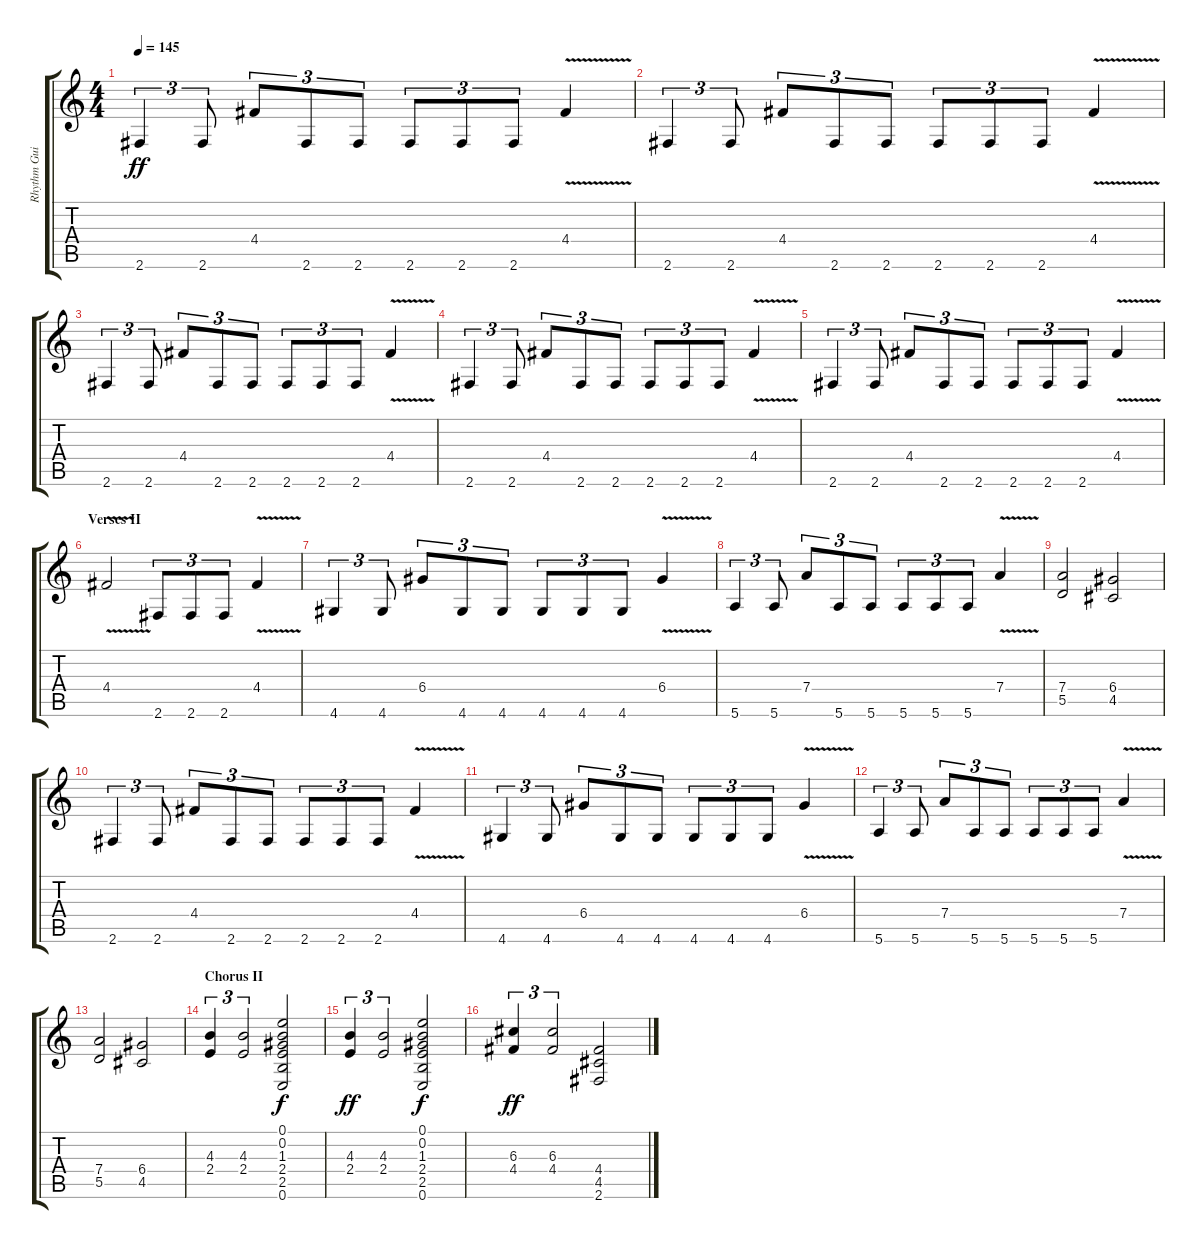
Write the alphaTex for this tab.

\track ("Rhythm Guitar" "Rhythm Gui") {instrument overdrivenguitar}
\staff {score tabs}
\tuning (E4 B3 G3 D3 A2 E2) {hide}
\ts (4 4)
\tempo 145
\clef g2
\ks c
2.6.4{tu (3 2) dy ff} 2.6.8{tu (3 2)} 4.4.8{tu (3 2)} 2.6.8{tu (3 2)} 2.6.8{tu (3 2)} 2.6.8{tu (3 2)} 2.6.8{tu (3 2)} 2.6.8{tu (3 2)} 4.4{v}.4 |
2.6.4{tu (3 2)} 2.6.8{tu (3 2)} 4.4.8{tu (3 2)} 2.6.8{tu (3 2)} 2.6.8{tu (3 2)} 2.6.8{tu (3 2)} 2.6.8{tu (3 2)} 2.6.8{tu (3 2)} 4.4{v}.4 |
2.6.4{tu (3 2)} 2.6.8{tu (3 2)} 4.4.8{tu (3 2)} 2.6.8{tu (3 2)} 2.6.8{tu (3 2)} 2.6.8{tu (3 2)} 2.6.8{tu (3 2)} 2.6.8{tu (3 2)} 4.4{v}.4 |
2.6.4{tu (3 2)} 2.6.8{tu (3 2)} 4.4.8{tu (3 2)} 2.6.8{tu (3 2)} 2.6.8{tu (3 2)} 2.6.8{tu (3 2)} 2.6.8{tu (3 2)} 2.6.8{tu (3 2)} 4.4{v}.4 |
2.6.4{tu (3 2)} 2.6.8{tu (3 2)} 4.4.8{tu (3 2)} 2.6.8{tu (3 2)} 2.6.8{tu (3 2)} 2.6.8{tu (3 2)} 2.6.8{tu (3 2)} 2.6.8{tu (3 2)} 4.4{v}.4 |
\section ("" "Verses II")
4.4{v}.2 2.6.8{tu (3 2)} 2.6.8{tu (3 2)} 2.6.8{tu (3 2)} 4.4{v}.4 |
4.6.4{tu (3 2)} 4.6.8{tu (3 2)} 6.4.8{tu (3 2)} 4.6.8{tu (3 2)} 4.6.8{tu (3 2)} 4.6.8{tu (3 2)} 4.6.8{tu (3 2)} 4.6.8{tu (3 2)} 6.4{v}.4 |
5.6.4{tu (3 2)} 5.6.8{tu (3 2)} 7.4.8{tu (3 2)} 5.6.8{tu (3 2)} 5.6.8{tu (3 2)} 5.6.8{tu (3 2)} 5.6.8{tu (3 2)} 5.6.8{tu (3 2)} 7.4{v}.4 |
(7.4 5.5).2 (6.4 4.5).2 |
2.6.4{tu (3 2)} 2.6.8{tu (3 2)} 4.4.8{tu (3 2)} 2.6.8{tu (3 2)} 2.6.8{tu (3 2)} 2.6.8{tu (3 2)} 2.6.8{tu (3 2)} 2.6.8{tu (3 2)} 4.4{v}.4 |
4.6.4{tu (3 2)} 4.6.8{tu (3 2)} 6.4.8{tu (3 2)} 4.6.8{tu (3 2)} 4.6.8{tu (3 2)} 4.6.8{tu (3 2)} 4.6.8{tu (3 2)} 4.6.8{tu (3 2)} 6.4{v}.4 |
5.6.4{tu (3 2)} 5.6.8{tu (3 2)} 7.4.8{tu (3 2)} 5.6.8{tu (3 2)} 5.6.8{tu (3 2)} 5.6.8{tu (3 2)} 5.6.8{tu (3 2)} 5.6.8{tu (3 2)} 7.4{v}.4 |
(7.4 5.5).2 (6.4 4.5).2 |
\section ("" "Chorus II")
(4.3 2.4).4{tu (3 2)} (4.3 2.4).2{tu (3 2)} (0.1 0.2 1.3 2.4 2.5 0.6).2{dy f} |
(4.3 2.4).4{tu (3 2) dy ff} (4.3 2.4).2{tu (3 2)} (0.1 0.2 1.3 2.4 2.5 0.6).2{dy f} |
(6.3 4.4).4{tu (3 2) dy ff} (6.3 4.4).2{tu (3 2)} (4.4 4.5 2.6).2
